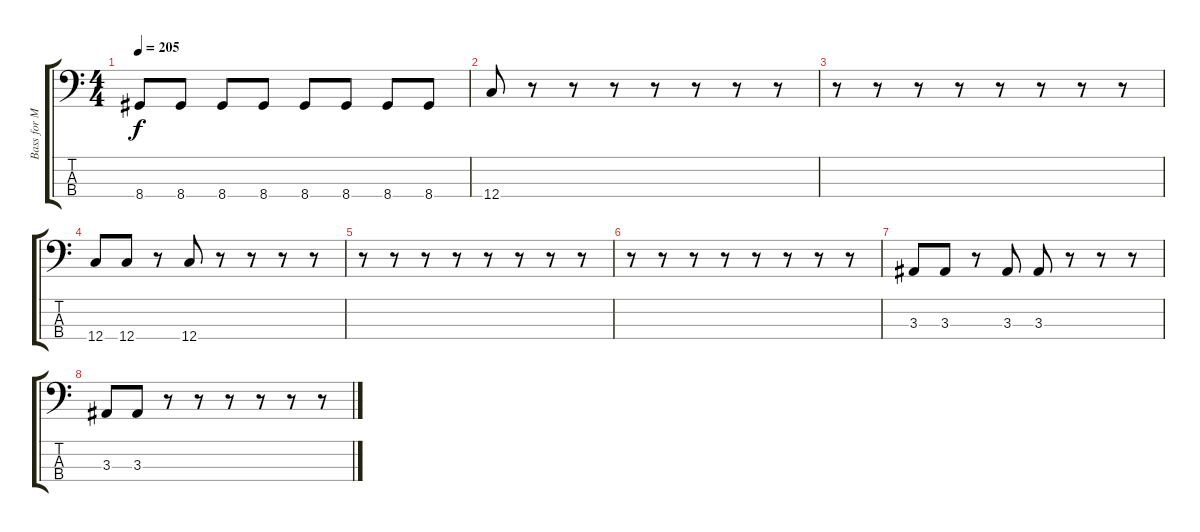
\track ("Bass for Me" "Bass for M") {instrument acousticguitarsteel}
\staff {score tabs}
\tuning (F2 C2 G1 C1) {hide}
\ts (4 4)
\tempo 205
\clef f4
\ks c
8.4.8{dy f} 8.4.8 8.4.8 8.4.8 8.4.8 8.4.8 8.4.8 8.4.8 |
12.4.8 r.8 r.8 r.8 r.8 r.8 r.8 r.8 |
r.8 r.8 r.8 r.8 r.8 r.8 r.8 r.8 |
12.4.8 12.4.8 r.8 12.4.8 r.8 r.8 r.8 r.8 |
r.8 r.8 r.8 r.8 r.8 r.8 r.8 r.8 |
r.8 r.8 r.8 r.8 r.8 r.8 r.8 r.8 |
3.3.8 3.3.8 r.8 3.3.8 3.3.8 r.8 r.8 r.8 |
3.3.8 3.3.8 r.8 r.8 r.8 r.8 r.8 r.8
